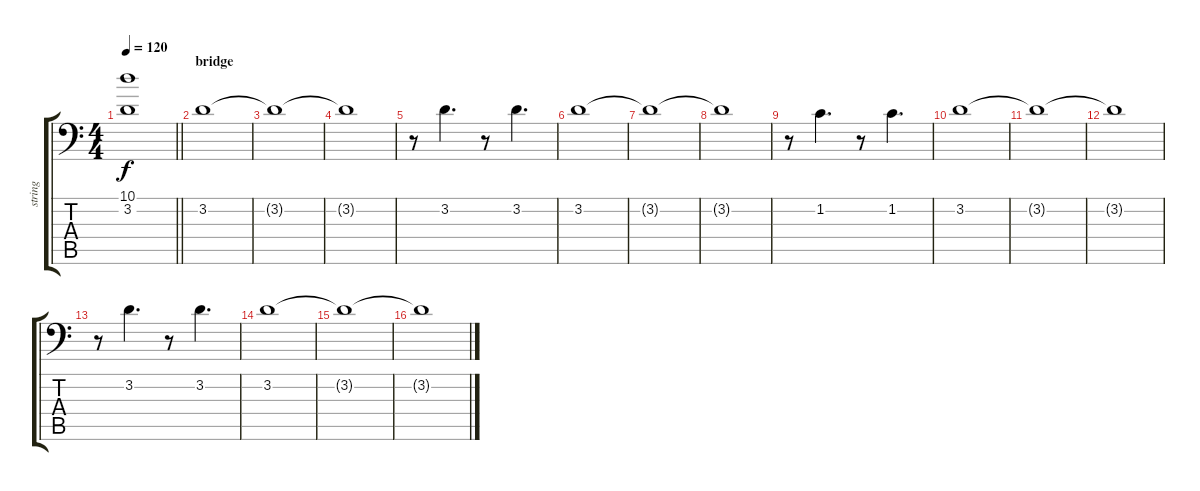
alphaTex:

\track ("string" "string") {instrument stringensemble1}
\staff {score tabs}
\tuning (E4 B3 G3 E2 A1 F1) {hide}
\ts (4 4)
\tempo 120
\clef f4
\barLineRight lightlight
\ks c
(10.1{t} 3.2{t}).1{dy f} |
\section ("" "bridge")
3.2.1 |
3.2{t}.1 |
3.2{t}.1 |
r.8 3.2.4{d} r.8 3.2.4{d} |
3.2.1 |
3.2{t}.1 |
3.2{t}.1 |
r.8 1.2.4{d} r.8 1.2.4{d} |
3.2.1 |
3.2{t}.1 |
3.2{t}.1 |
r.8 3.2.4{d} r.8 3.2.4{d} |
3.2.1 |
3.2{t}.1 |
3.2{t}.1
